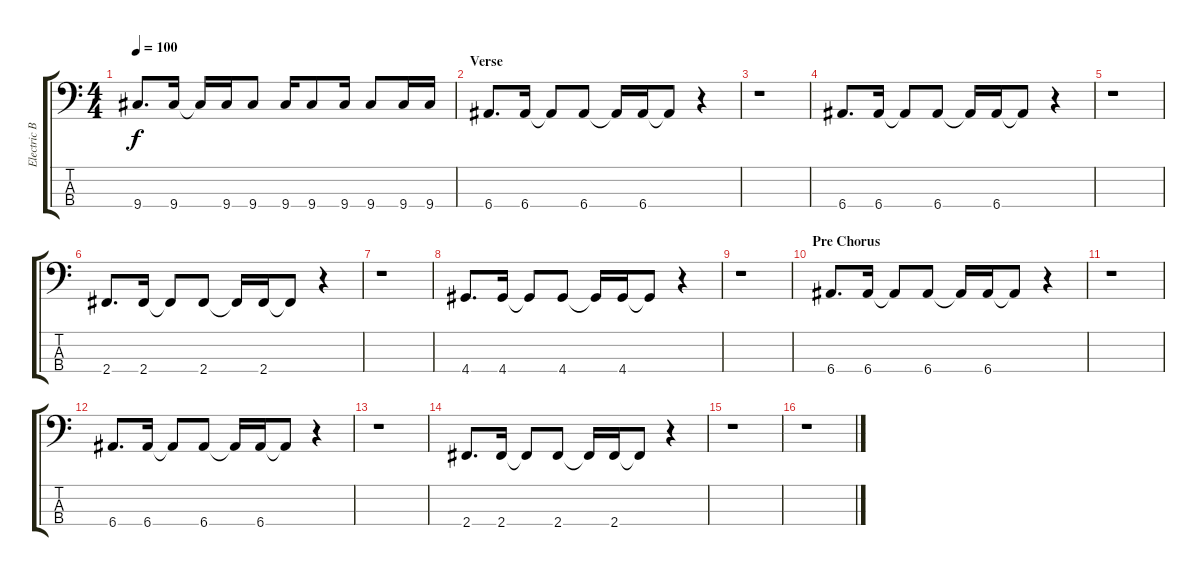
\track ("Electric Bass" "Electric B") {instrument electricbassfinger}
\staff {score tabs}
\tuning (G2 D2 A1 E1) {hide}
\ts (4 4)
\tempo 100
\clef f4
\ks c
9.4.8{d dy f} 9.4.16 9.4{t}.16 9.4.16 9.4.8 9.4.16 9.4.8 9.4.16 9.4.8 9.4.16 9.4.16 |
\section ("" "Verse")
6.4.8{d} 6.4.16 6.4{t}.8 6.4.8 6.4{t}.16 6.4.16 6.4{t}.8 r.4 |
r.1 |
6.4.8{d} 6.4.16 6.4{t}.8 6.4.8 6.4{t}.16 6.4.16 6.4{t}.8 r.4 |
r.1 |
2.4.8{d} 2.4.16 2.4{t}.8 2.4.8 2.4{t}.16 2.4.16 2.4{t}.8 r.4 |
r.1 |
4.4.8{d} 4.4.16 4.4{t}.8 4.4.8 4.4{t}.16 4.4.16 4.4{t}.8 r.4 |
r.1 |
\section ("" "Pre Chorus")
6.4.8{d} 6.4.16 6.4{t}.8 6.4.8 6.4{t}.16 6.4.16 6.4{t}.8 r.4 |
r.1 |
6.4.8{d} 6.4.16 6.4{t}.8 6.4.8 6.4{t}.16 6.4.16 6.4{t}.8 r.4 |
r.1 |
2.4.8{d} 2.4.16 2.4{t}.8 2.4.8 2.4{t}.16 2.4.16 2.4{t}.8 r.4 |
r.1 |
r.1
